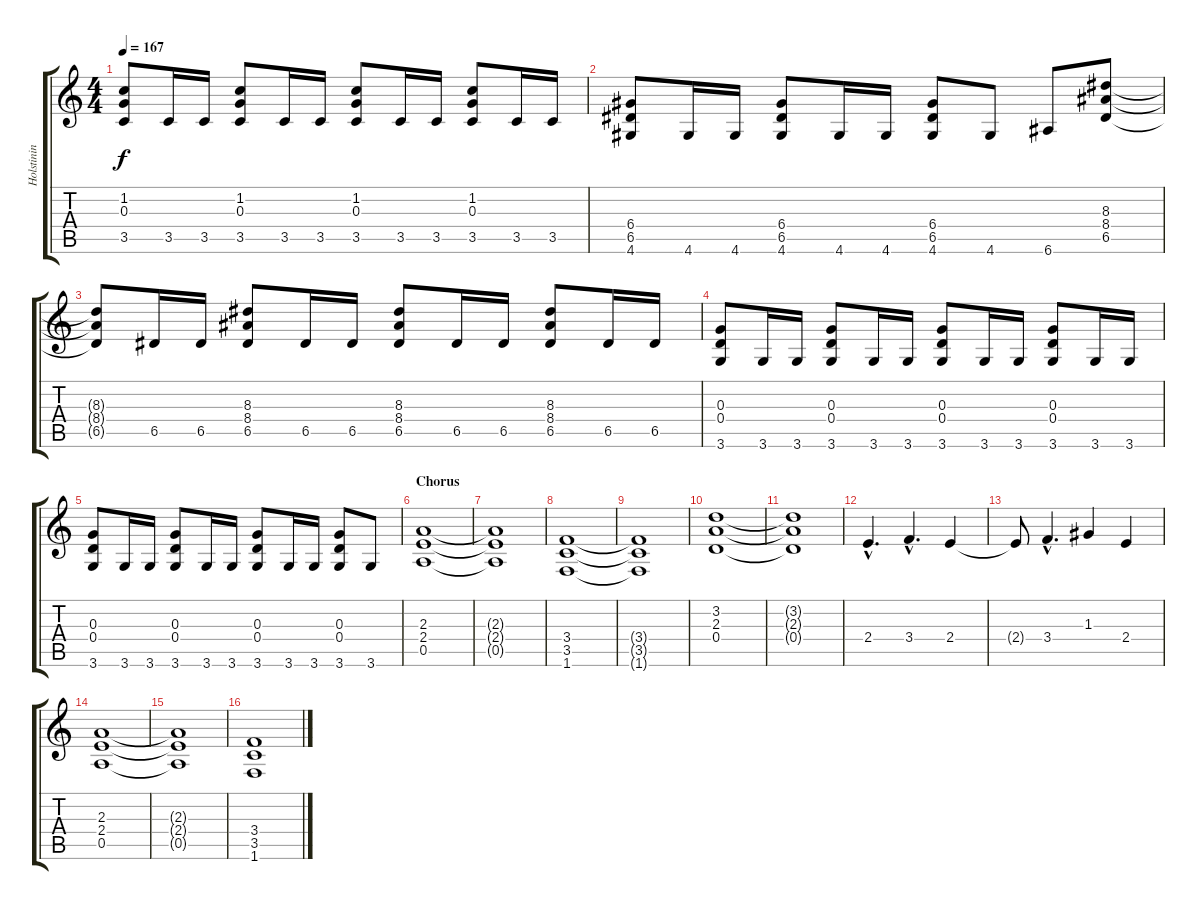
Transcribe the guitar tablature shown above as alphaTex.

\track ("Holstinin" "Holstinin") {instrument distortionguitar}
\staff {score tabs}
\tuning (E4 B3 G3 D3 A2 E2) {hide}
\ts (4 4)
\tempo 167
\clef g2
\ks c
(1.2{t} 0.3{t} 3.5{t}).8{dy f} 3.5.16 3.5.16 (1.2 0.3 3.5).8 3.5.16 3.5.16 (1.2 0.3 3.5).8 3.5.16 3.5.16 (1.2 0.3 3.5).8 3.5.16 3.5.16 |
(6.4 6.5 4.6).8 4.6.16 4.6.16 (6.4 6.5 4.6).8 4.6.16 4.6.16 (6.4 6.5 4.6).8 4.6.8 6.6.8 (8.3 8.4 6.5).8 |
(8.3{t} 8.4{t} 6.5{t}).8 6.5.16 6.5.16 (8.3 8.4 6.5).8 6.5.16 6.5.16 (8.3 8.4 6.5).8 6.5.16 6.5.16 (8.3 8.4 6.5).8 6.5.16 6.5.16 |
(0.3 0.4 3.6).8 3.6.16 3.6.16 (0.3 0.4 3.6).8 3.6.16 3.6.16 (0.3 0.4 3.6).8 3.6.16 3.6.16 (0.3 0.4 3.6).8 3.6.16 3.6.16 |
(0.3 0.4 3.6).8 3.6.16 3.6.16 (0.3 0.4 3.6).8 3.6.16 3.6.16 (0.3 0.4 3.6).8 3.6.16 3.6.16 (0.3 0.4 3.6).8 3.6.8 |
\section ("" "Chorus")
(2.3 2.4 0.5).1 |
(2.3{t} 2.4{t} 0.5{t}).1 |
(3.4 3.5 1.6).1 |
(3.4{t} 3.5{t} 1.6{t}).1 |
(3.2 2.3 0.4).1 |
(3.2{t} 2.3{t} 0.4{t}).1 |
2.4{hac}.4{d} 3.4{hac}.4{d} 2.4.4 |
2.4{t}.8 3.4{hac}.4{d} 1.3.4 2.4.4 |
(2.3 2.4 0.5).1 |
(2.3{t} 2.4{t} 0.5{t}).1 |
(3.4 3.5 1.6).1
